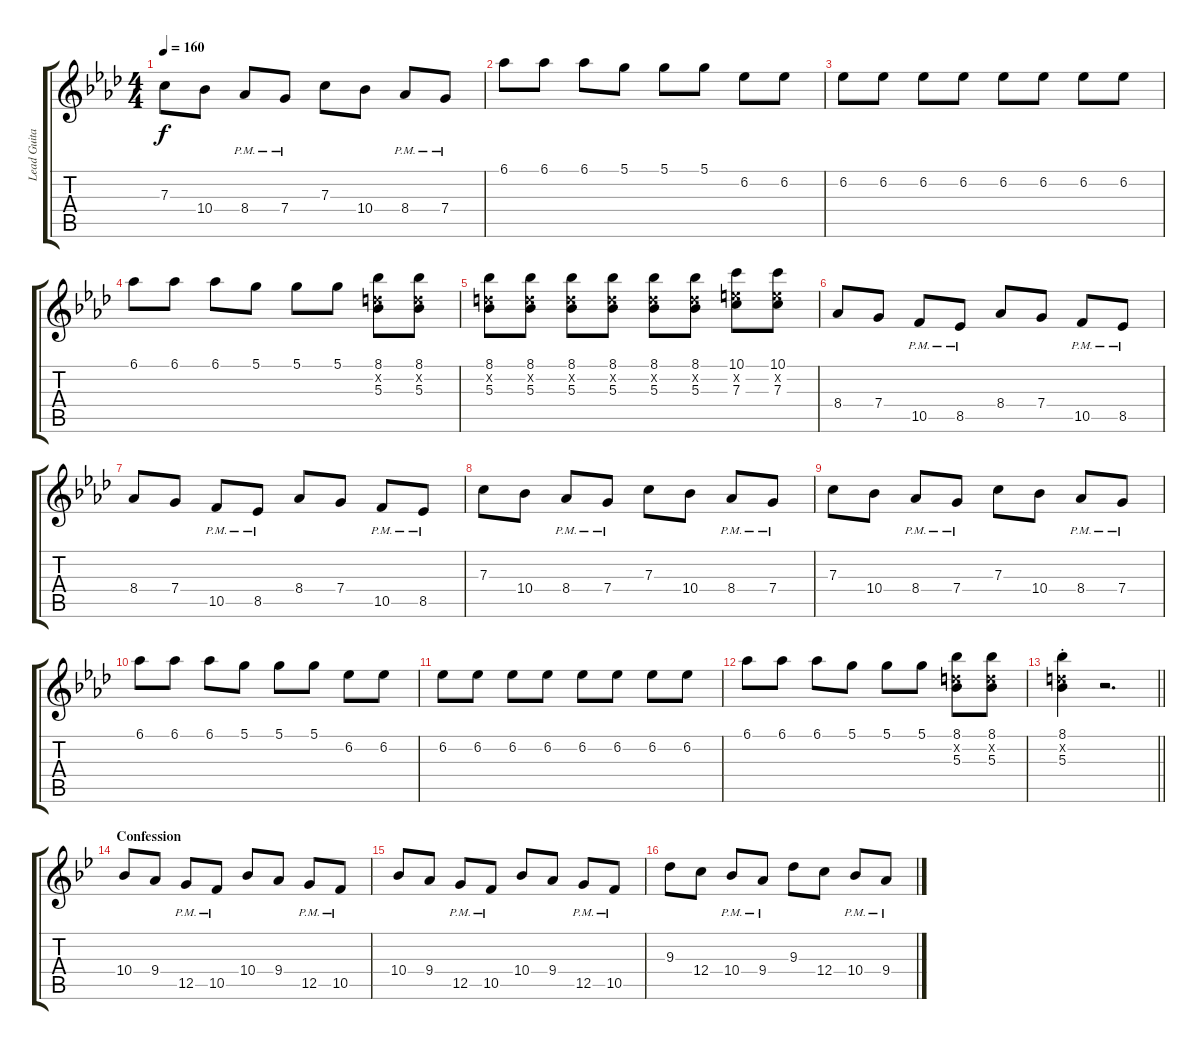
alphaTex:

\track ("Lead Guitar 2" "Lead Guita") {instrument distortionguitar}
\staff {score tabs}
\tuning (D4 A3 F3 C3 G2 C2) {hide}
\ts (4 4)
\tempo 160
\clef g2
\ks fminor
7.3.8{dy f} 10.4.8 8.4{pm}.8 7.4{pm}.8 7.3.8 10.4.8 8.4{pm}.8 7.4{pm}.8 |
6.1.8 6.1.8 6.1.8 5.1.8 5.1.8 5.1.8 6.2.8 6.2.8 |
6.2.8 6.2.8 6.2.8 6.2.8 6.2.8 6.2.8 6.2.8 6.2.8 |
6.1.8 6.1.8 6.1.8 5.1.8 5.1.8 5.1.8 (8.1 5.2{x} 5.3).8 (8.1 5.2{x} 5.3).8 |
(8.1 5.2{x} 5.3).8 (8.1 5.2{x} 5.3).8 (8.1 5.2{x} 5.3).8 (8.1 5.2{x} 5.3).8 (8.1 5.2{x} 5.3).8 (8.1 5.2{x} 5.3).8 (10.1 7.2{x} 7.3).8 (10.1 7.2{x} 7.3).8 |
8.4.8 7.4.8 10.5{pm}.8 8.5{pm}.8 8.4.8 7.4.8 10.5{pm}.8 8.5{pm}.8 |
8.4.8 7.4.8 10.5{pm}.8 8.5{pm}.8 8.4.8 7.4.8 10.5{pm}.8 8.5{pm}.8 |
7.3.8 10.4.8 8.4{pm}.8 7.4{pm}.8 7.3.8 10.4.8 8.4{pm}.8 7.4{pm}.8 |
7.3.8 10.4.8 8.4{pm}.8 7.4{pm}.8 7.3.8 10.4.8 8.4{pm}.8 7.4{pm}.8 |
6.1.8 6.1.8 6.1.8 5.1.8 5.1.8 5.1.8 6.2.8 6.2.8 |
6.2.8 6.2.8 6.2.8 6.2.8 6.2.8 6.2.8 6.2.8 6.2.8 |
6.1.8 6.1.8 6.1.8 5.1.8 5.1.8 5.1.8 (8.1 5.2{x} 5.3).8 (8.1 5.2{x} 5.3).8 |
\barLineRight lightlight
(8.1{st} 5.2{x} 5.3{st}).4 r.2{d} |
\section ("" "Confession")
\ks gminor
10.4.8 9.4.8 12.5{pm}.8 10.5{pm}.8 10.4.8 9.4.8 12.5{pm}.8 10.5{pm}.8 |
10.4.8 9.4.8 12.5{pm}.8 10.5{pm}.8 10.4.8 9.4.8 12.5{pm}.8 10.5{pm}.8 |
9.3.8 12.4.8 10.4{pm}.8 9.4{pm}.8 9.3.8 12.4.8 10.4{pm}.8 9.4{pm}.8
